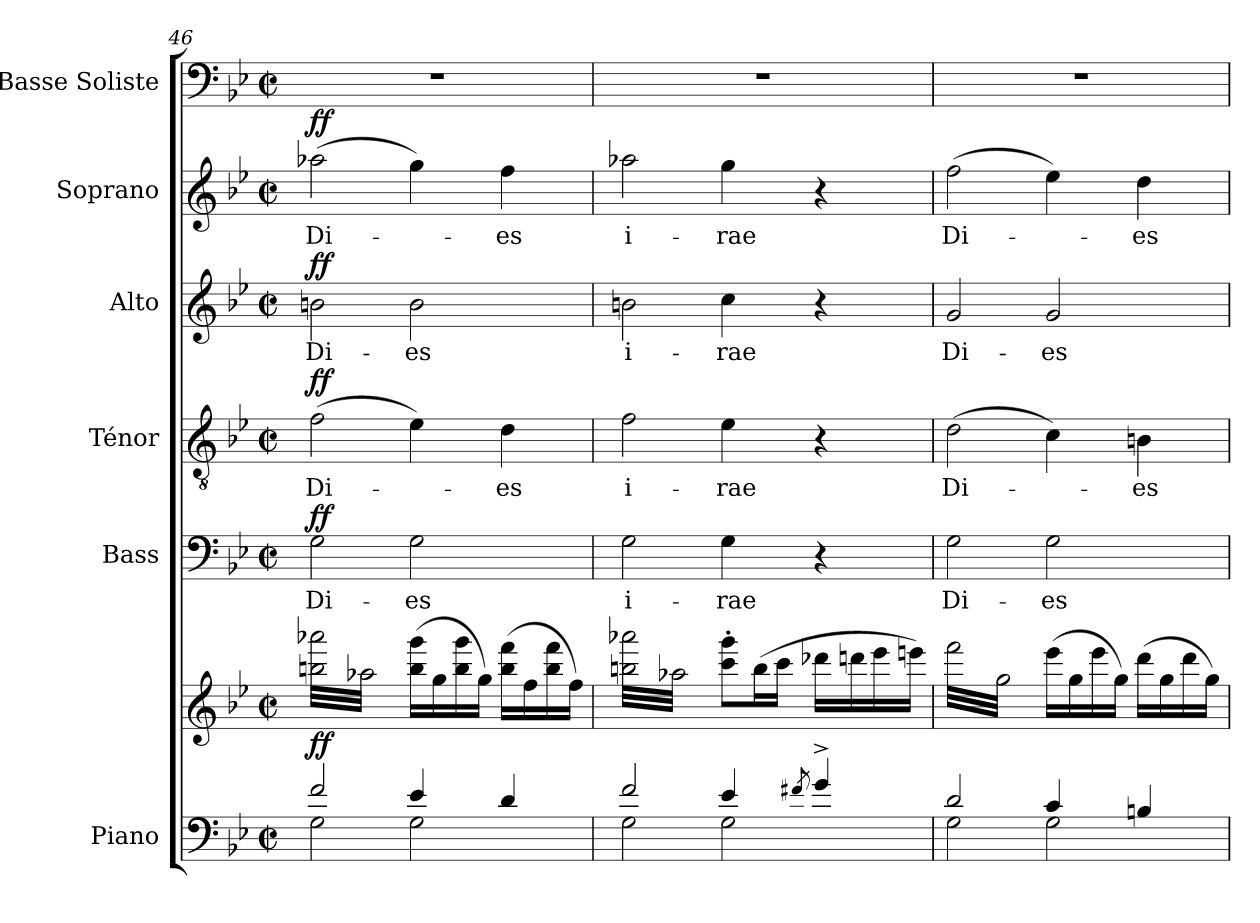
**kern	**kern	**dynam	**kern	**text	**dynam	**kern	**text	**dynam	**kern	**text	**dynam	**kern	**text	**dynam	**kern
*part6	*part6	*part6	*part5	*part5	*part5	*part4	*part4	*part4	*part3	*part3	*part3	*part2	*part2	*part2	*part1
*staff7	*staff6	*staff6/7	*staff5	*staff5	*staff5	*staff4	*staff4	*staff4	*staff3	*staff3	*staff3	*staff2	*staff2	*staff2	*staff1
*I"Piano	*	*	*I"Bass	*	*	*I"Ténor	*	*	*I"Alto	*	*	*I"Soprano	*	*	*I"Basse Soliste
*I'Pia.	*	*	*I'B.	*	*	*I'T.	*	*	*I'A.	*	*	*I'S.	*	*	*I'Basse Soliste
*clefF4	*clefG2	*	*clefF4	*	*	*clefGv2	*	*	*clefG2	*	*	*clefG2	*	*	*clefF4
*k[b-e-]	*k[b-e-]	*	*k[b-e-]	*	*	*k[b-e-]	*	*	*k[b-e-]	*	*	*k[b-e-]	*	*	*k[b-e-]
*M2/2	*M2/2	*	*M2/2	*	*	*M2/2	*	*	*M2/2	*	*	*M2/2	*	*	*M2/2
*met(c|)	*met(c|)	*	*met(c|)	*	*	*met(c|)	*	*	*met(c|)	*	*	*met(c|)	*	*	*met(c|)
=46	=46	=46	=46	=46	=46	=46	=46	=46	=46	=46	=46	=46	=46	=46	=46
*^	*	*	*	*	*	*	*	*	*	*	*	*	*	*	*
!	!	!	!LO:DY:b	!	!LO:LY:b	!LO:DY:a	!	!LO:LY:b	!LO:DY:a	!	!LO:LY:b	!LO:DY:a	!	!LO:LY:b	!LO:DY:a	!
*	*	*tremolo	*	*	*	*	*	*	*	*	*	*	*	*	*	*
2f/	2G\	(32bbn\ 32aaa-X\LLL	ff	2G\	Di-	ff	(2f\	Di-	ff	2bn\	Di-	ff	(2aa-X\	Di-	ff	1r
.	.	32aa-X\)	.	.	.	.	.	.	.	.	.	.	.	.	.	.
.	.	32bbn\ 32aaa-X\	.	.	.	.	.	.	.	.	.	.	.	.	.	.
.	.	32aa-X\)	.	.	.	.	.	.	.	.	.	.	.	.	.	.
.	.	32bbn\ 32aaa-X\	.	.	.	.	.	.	.	.	.	.	.	.	.	.
.	.	32aa-X\)	.	.	.	.	.	.	.	.	.	.	.	.	.	.
.	.	32bbn\ 32aaa-X\	.	.	.	.	.	.	.	.	.	.	.	.	.	.
.	.	32aa-X\)	.	.	.	.	.	.	.	.	.	.	.	.	.	.
.	.	32bbn\ 32aaa-X\	.	.	.	.	.	.	.	.	.	.	.	.	.	.
.	.	32aa-X\)	.	.	.	.	.	.	.	.	.	.	.	.	.	.
.	.	32bbn\ 32aaa-X\	.	.	.	.	.	.	.	.	.	.	.	.	.	.
.	.	32aa-X\)	.	.	.	.	.	.	.	.	.	.	.	.	.	.
.	.	32bbn\ 32aaa-X\	.	.	.	.	.	.	.	.	.	.	.	.	.	.
.	.	32aa-X\)	.	.	.	.	.	.	.	.	.	.	.	.	.	.
.	.	32bbn\ 32aaa-X\	.	.	.	.	.	.	.	.	.	.	.	.	.	.
.	.	32aa-X\)JJJ	.	.	.	.	.	.	.	.	.	.	.	.	.	.
*	*	*Xtremolo	*	*	*	*	*	*	*	*	*	*	*	*	*	*
!	!	!	!	!	!LO:LY:b	!	!	!	!	!	!LO:LY:b	!	!	!	!	!
4e-/	2G\	(16bb\ 16ggg\LL	.	2G\	-es	.	4e-\)	.	.	2b\	-es	.	4gg\)	.	.	.
.	.	.	.	.	.	.	.	.	.	.	.	.	.	.	.	.
.	.	16gg\	.	.	.	.	.	.	.	.	.	.	.	.	.	.
.	.	.	.	.	.	.	.	.	.	.	.	.	.	.	.	.
.	.	16bb\ 16ggg\	.	.	.	.	.	.	.	.	.	.	.	.	.	.
.	.	.	.	.	.	.	.	.	.	.	.	.	.	.	.	.
.	.	16gg\JJ)	.	.	.	.	.	.	.	.	.	.	.	.	.	.
.	.	.	.	.	.	.	.	.	.	.	.	.	.	.	.	.
!	!	!	!	!	!	!	!	!LO:LY:b	!	!	!	!	!	!LO:LY:b	!	!
4d/	.	(16bb\ 16fff\LL	.	.	.	.	4d\	-es	.	.	.	.	4ff\	-es	.	.
.	.	16ff\	.	.	.	.	.	.	.	.	.	.	.	.	.	.
.	.	16bb\ 16fff\	.	.	.	.	.	.	.	.	.	.	.	.	.	.
.	.	16ff\JJ)	.	.	.	.	.	.	.	.	.	.	.	.	.	.
!!LO:PB:g=z
=47	=47	=47	=47	=47	=47	=47	=47	=47	=47	=47	=47	=47	=47	=47	=47	=47
!	!	!	!	!	!LO:LY:b	!	!	!LO:LY:b	!	!	!LO:LY:b	!	!	!LO:LY:b	!	!
*	*	*tremolo	*	*	*	*	*	*	*	*	*	*	*	*	*	*
2f/	2G\	(32bbn\ 32aaa-X\LLL	.	2G\	i-	.	2f\	i-	.	2bn\	i-	.	2aa-X\	i-	.	1r
.	.	32aa-X\)	.	.	.	.	.	.	.	.	.	.	.	.	.	.
.	.	32bbn\ 32aaa-X\	.	.	.	.	.	.	.	.	.	.	.	.	.	.
.	.	32aa-X\)	.	.	.	.	.	.	.	.	.	.	.	.	.	.
.	.	32bbn\ 32aaa-X\	.	.	.	.	.	.	.	.	.	.	.	.	.	.
.	.	32aa-X\)	.	.	.	.	.	.	.	.	.	.	.	.	.	.
.	.	32bbn\ 32aaa-X\	.	.	.	.	.	.	.	.	.	.	.	.	.	.
.	.	32aa-X\)	.	.	.	.	.	.	.	.	.	.	.	.	.	.
.	.	32bbn\ 32aaa-X\	.	.	.	.	.	.	.	.	.	.	.	.	.	.
.	.	32aa-X\)	.	.	.	.	.	.	.	.	.	.	.	.	.	.
.	.	32bbn\ 32aaa-X\	.	.	.	.	.	.	.	.	.	.	.	.	.	.
.	.	32aa-X\)	.	.	.	.	.	.	.	.	.	.	.	.	.	.
.	.	32bbn\ 32aaa-X\	.	.	.	.	.	.	.	.	.	.	.	.	.	.
.	.	32aa-X\)	.	.	.	.	.	.	.	.	.	.	.	.	.	.
.	.	32bbn\ 32aaa-X\	.	.	.	.	.	.	.	.	.	.	.	.	.	.
.	.	32aa-X\)JJJ	.	.	.	.	.	.	.	.	.	.	.	.	.	.
*	*	*Xtremolo	*	*	*	*	*	*	*	*	*	*	*	*	*	*
!	!	!	!	!	!LO:LY:b	!	!	!LO:LY:b	!	!	!LO:LY:b	!	!	!LO:LY:b	!	!
4e-/	2G\	8ccc\' 8ggg\'L	.	4G\	-rae	.	4e-\	-rae	.	4cc\	-rae	.	4gg\	-rae	.	.
.	.	.	.	.	.	.	.	.	.	.	.	.	.	.	.	.
.	.	.	.	.	.	.	.	.	.	.	.	.	.	.	.	.
.	.	.	.	.	.	.	.	.	.	.	.	.	.	.	.	.
.	.	(16bb\L	.	.	.	.	.	.	.	.	.	.	.	.	.	.
.	.	.	.	.	.	.	.	.	.	.	.	.	.	.	.	.
.	.	16ccc\JJ	.	.	.	.	.	.	.	.	.	.	.	.	.	.
.	.	.	.	.	.	.	.	.	.	.	.	.	.	.	.	.
8qf#X/	.	.	.	.	.	.	.	.	.	.	.	.	.	.	.	.
4g^/	.	16ddd-X\LL	.	4r	.	.	4r	.	.	4r	.	.	4r	.	.	.
.	.	16dddn\	.	.	.	.	.	.	.	.	.	.	.	.	.	.
.	.	16eee-\	.	.	.	.	.	.	.	.	.	.	.	.	.	.
.	.	16eeen\JJ)	.	.	.	.	.	.	.	.	.	.	.	.	.	.
=48	=48	=48	=48	=48	=48	=48	=48	=48	=48	=48	=48	=48	=48	=48	=48	=48
!	!	!	!	!	!LO:LY:b	!	!	!LO:LY:b	!	!	!LO:LY:b	!	!	!LO:LY:b	!	!
*	*	*tremolo	*	*	*	*	*	*	*	*	*	*	*	*	*	*
2d/	2G\	(32fff\LLL	.	2G\	Di-	.	(2d\	Di-	.	2g/	Di-	.	(2ff\	Di-	.	1r
.	.	32gg\)	.	.	.	.	.	.	.	.	.	.	.	.	.	.
.	.	32fff\	.	.	.	.	.	.	.	.	.	.	.	.	.	.
.	.	32gg\)	.	.	.	.	.	.	.	.	.	.	.	.	.	.
.	.	32fff\	.	.	.	.	.	.	.	.	.	.	.	.	.	.
.	.	32gg\)	.	.	.	.	.	.	.	.	.	.	.	.	.	.
.	.	32fff\	.	.	.	.	.	.	.	.	.	.	.	.	.	.
.	.	32gg\)	.	.	.	.	.	.	.	.	.	.	.	.	.	.
.	.	32fff\	.	.	.	.	.	.	.	.	.	.	.	.	.	.
.	.	32gg\)	.	.	.	.	.	.	.	.	.	.	.	.	.	.
.	.	32fff\	.	.	.	.	.	.	.	.	.	.	.	.	.	.
.	.	32gg\)	.	.	.	.	.	.	.	.	.	.	.	.	.	.
.	.	32fff\	.	.	.	.	.	.	.	.	.	.	.	.	.	.
.	.	32gg\)	.	.	.	.	.	.	.	.	.	.	.	.	.	.
.	.	32fff\	.	.	.	.	.	.	.	.	.	.	.	.	.	.
.	.	32gg\)JJJ	.	.	.	.	.	.	.	.	.	.	.	.	.	.
*	*	*Xtremolo	*	*	*	*	*	*	*	*	*	*	*	*	*	*
!	!	!	!	!	!LO:LY:b	!	!	!	!	!	!LO:LY:b	!	!	!	!	!
4c/	2G\	(16eee-\LL	.	2G\	-es	.	4c\)	.	.	2g/	-es	.	4ee-\)	.	.	.
.	.	.	.	.	.	.	.	.	.	.	.	.	.	.	.	.
.	.	16gg\	.	.	.	.	.	.	.	.	.	.	.	.	.	.
.	.	.	.	.	.	.	.	.	.	.	.	.	.	.	.	.
.	.	16eee-\	.	.	.	.	.	.	.	.	.	.	.	.	.	.
.	.	.	.	.	.	.	.	.	.	.	.	.	.	.	.	.
.	.	16gg\JJ)	.	.	.	.	.	.	.	.	.	.	.	.	.	.
.	.	.	.	.	.	.	.	.	.	.	.	.	.	.	.	.
!	!	!	!	!	!	!	!	!LO:LY:b	!	!	!	!	!	!LO:LY:b	!	!
4Bn/	.	(16ddd\LL	.	.	.	.	4Bn\	-es	.	.	.	.	4dd\	-es	.	.
.	.	16gg\	.	.	.	.	.	.	.	.	.	.	.	.	.	.
.	.	16ddd\	.	.	.	.	.	.	.	.	.	.	.	.	.	.
.	.	16gg\JJ)	.	.	.	.	.	.	.	.	.	.	.	.	.	.
*v	*v	*	*	*	*	*	*	*	*	*	*	*	*	*	*	*
=	=	=	=	=	=	=	=	=	=	=	=	=	=	=	=
*-	*-	*-	*-	*-	*-	*-	*-	*-	*-	*-	*-	*-	*-	*-	*-
